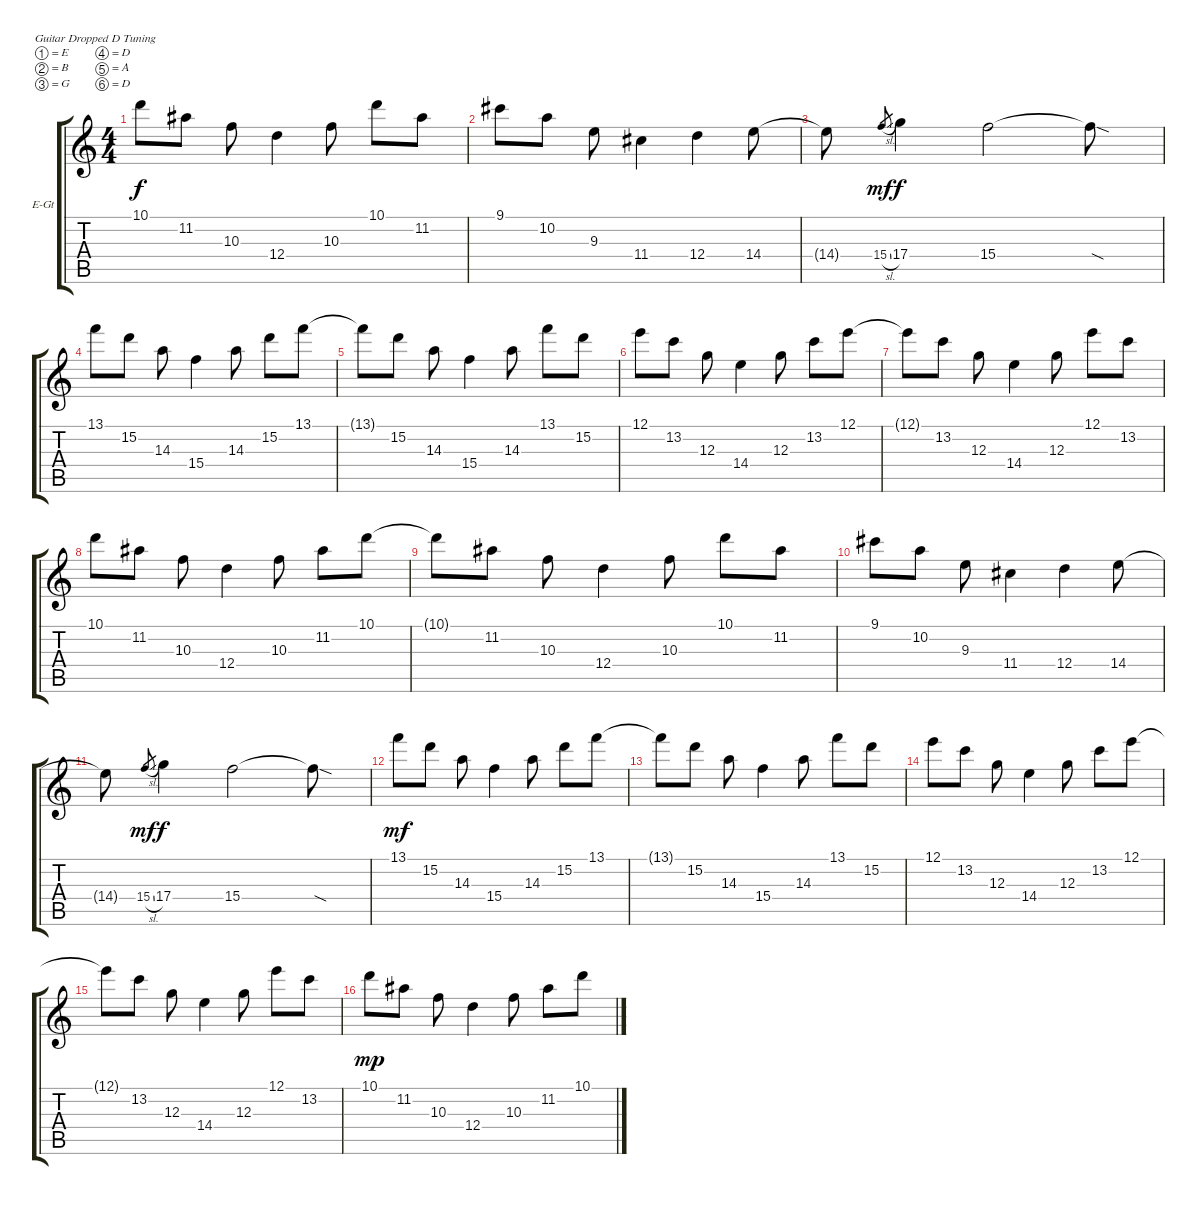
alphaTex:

\bracketExtendMode groupsimilarinstruments
\firstSystemTrackNameOrientation horizontal
\otherSystemsTrackNameOrientation horizontal
\track ("Electric Guitar 4" "E-Gt") {instrument distortionguitar}
\staff {score tabs}
\tuning (E4 B3 G3 D3 A2 D2)
\ts (4 4)
\tempo (142 hide)
\clef g2
\ks c
10.1{t}.8{dy f} 11.2.8 10.3.8 12.4.4 10.3.8 10.1.8 11.2.8 |
9.1.8 10.2.8 9.3.8 11.4.4 12.4.4 14.4.8 |
14.4{t}.8 15.4{sl}.8{gr dy mf} 17.4.4{dy f} 15.4.2 15.4{sod t}.8 |
13.1.8 15.2.8 14.3.8 15.4.4 14.3.8 15.2.8 13.1.8 |
13.1{t}.8 15.2.8 14.3.8 15.4.4 14.3.8 13.1.8 15.2.8 |
12.1.8 13.2.8 12.3.8 14.4.4 12.3.8 13.2.8 12.1.8 |
12.1{t}.8 13.2.8 12.3.8 14.4.4 12.3.8 12.1.8 13.2.8 |
10.1.8 11.2.8 10.3.8 12.4.4 10.3.8 11.2.8 10.1.8 |
10.1{t}.8 11.2.8 10.3.8 12.4.4 10.3.8 10.1.8 11.2.8 |
9.1.8 10.2.8 9.3.8 11.4.4 12.4.4 14.4.8 |
14.4{t}.8 15.4{sl}.8{gr dy mf} 17.4.4{dy f} 15.4.2 15.4{sod t}.8 |
13.1.8{dy mf} 15.2.8 14.3.8 15.4.4 14.3.8 15.2.8 13.1.8 |
13.1{t}.8 15.2.8 14.3.8 15.4.4 14.3.8 13.1.8 15.2.8 |
12.1.8 13.2.8 12.3.8 14.4.4 12.3.8 13.2.8 12.1.8 |
12.1{t}.8 13.2.8 12.3.8 14.4.4 12.3.8 12.1.8 13.2.8 |
10.1.8{dy mp} 11.2.8 10.3.8 12.4.4 10.3.8 11.2.8 10.1.8
